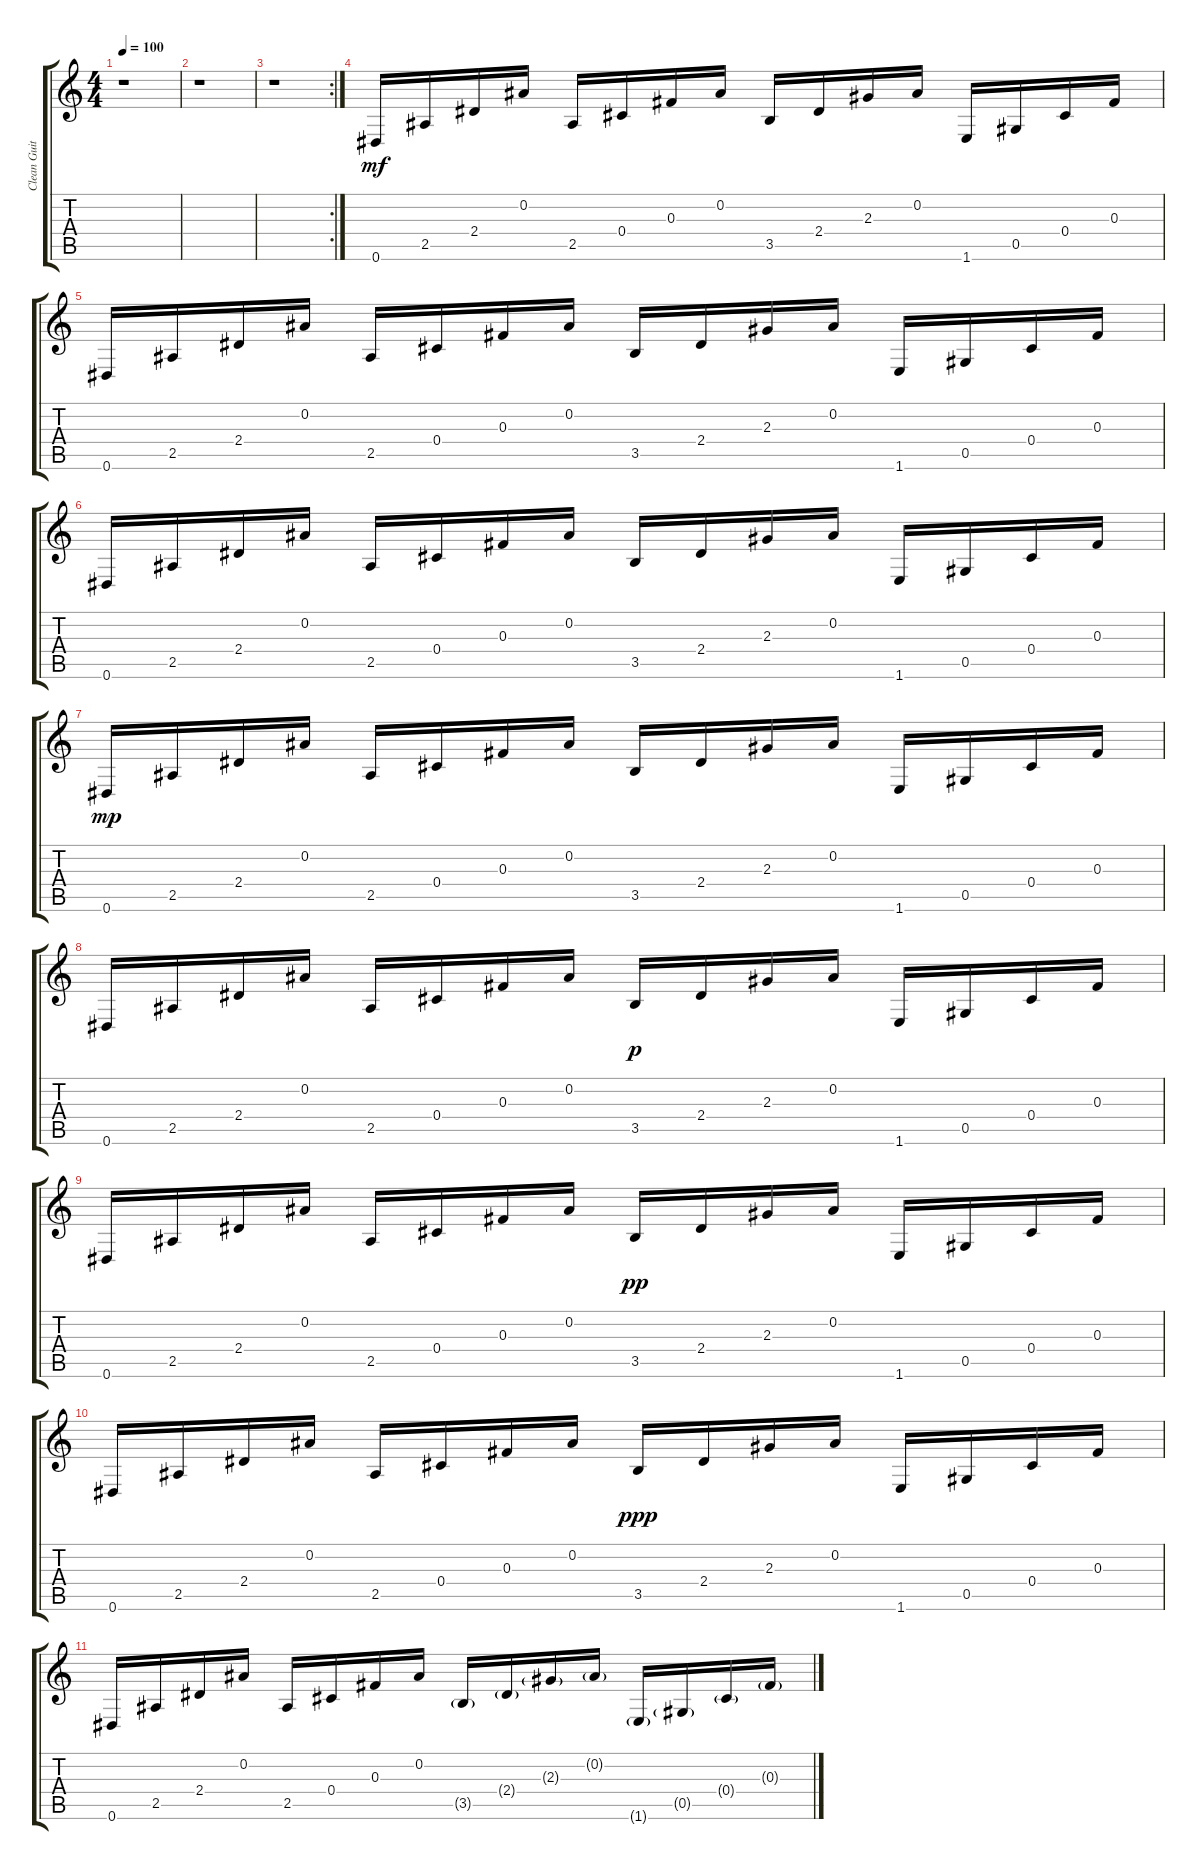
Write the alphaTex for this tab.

\track ("Clean Guitar" "Clean Guit") {instrument electricguitarclean}
\staff {score tabs}
\tuning (Eb4 Bb3 Gb3 Db3 Ab2 Eb2) {hide}
\ts (4 4)
\tempo 100
\clef g2
\ks c
r.1{dy mf} |
r.1 |
\rc 2
r.1 |
0.6.16 2.5.16 2.4.16 0.2.16 2.5.16 0.4.16 0.3.16 0.2.16 3.5.16 2.4.16 2.3.16 0.2.16 1.6.16 0.5.16 0.4.16 0.3.16 |
0.6.16 2.5.16 2.4.16 0.2.16 2.5.16 0.4.16 0.3.16 0.2.16 3.5.16 2.4.16 2.3.16 0.2.16 1.6.16 0.5.16 0.4.16 0.3.16 |
0.6.16 2.5.16 2.4.16 0.2.16 2.5.16 0.4.16 0.3.16 0.2.16 3.5.16 2.4.16 2.3.16 0.2.16 1.6.16 0.5.16 0.4.16 0.3.16 |
0.6.16{dy mp} 2.5.16 2.4.16 0.2.16 2.5.16 0.4.16 0.3.16 0.2.16 3.5.16 2.4.16 2.3.16 0.2.16 1.6.16 0.5.16 0.4.16 0.3.16 |
0.6.16 2.5.16 2.4.16 0.2.16 2.5.16 0.4.16 0.3.16 0.2.16 3.5.16{dy p} 2.4.16 2.3.16 0.2.16 1.6.16 0.5.16 0.4.16 0.3.16 |
0.6.16 2.5.16 2.4.16 0.2.16 2.5.16 0.4.16 0.3.16 0.2.16 3.5.16{dy pp} 2.4.16 2.3.16 0.2.16 1.6.16 0.5.16 0.4.16 0.3.16 |
0.6.16 2.5.16 2.4.16 0.2.16 2.5.16 0.4.16 0.3.16 0.2.16 3.5.16{dy ppp} 2.4.16 2.3.16 0.2.16 1.6.16 0.5.16 0.4.16 0.3.16 |
0.6.16 2.5.16 2.4.16 0.2.16 2.5.16 0.4.16 0.3.16 0.2.16 3.5{g}.16 2.4{g}.16 2.3{g}.16 0.2{g}.16 1.6{g}.16 0.5{g}.16 0.4{g}.16 0.3{g}.16
